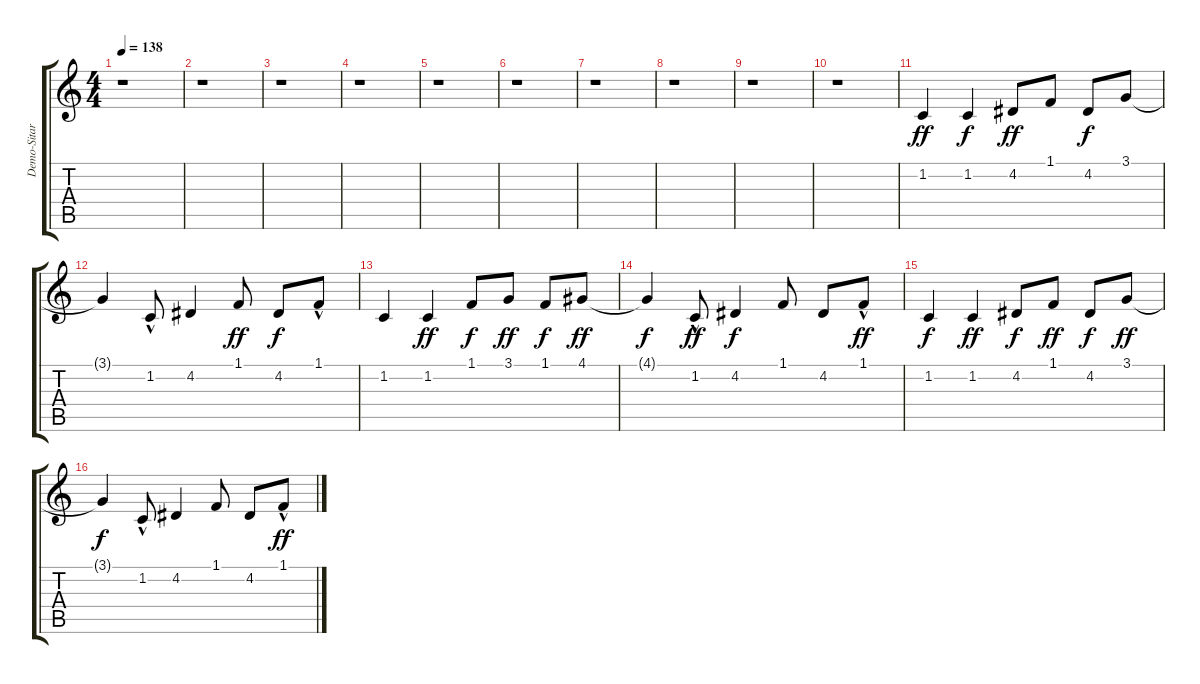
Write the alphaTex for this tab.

\track ("Demo-Sitar" "Demo-Sitar") {instrument koto}
\staff {score tabs}
\tuning (E4 B3 G3 D3 A2 E2) {hide}
\ts (4 4)
\tempo 138
\clef g2
\ks c
r.1{dy f} |
r.1 |
r.1 |
r.1 |
r.1 |
r.1 |
r.1 |
r.1 |
r.1 |
r.1 |
1.2.4{dy ff} 1.2.4{dy f} 4.2.8{dy ff} 1.1.8 4.2.8{dy f} 3.1.8 |
3.1{t}.4 1.2{hac}.8 4.2.4 1.1.8{dy ff} 4.2.8{dy f} 1.1{hac}.8 |
1.2.4 1.2.4{dy ff} 1.1.8{dy f} 3.1.8{dy ff} 1.1.8{dy f} 4.1.8{dy ff} |
4.1{t}.4{dy f} 1.2{hac}.8{dy ff} 4.2.4{dy f} 1.1.8 4.2.8 1.1{hac}.8{dy ff} |
1.2.4{dy f} 1.2.4{dy ff} 4.2.8{dy f} 1.1.8{dy ff} 4.2.8{dy f} 3.1.8{dy ff} |
3.1{t}.4{dy f} 1.2{hac}.8 4.2.4 1.1.8 4.2.8 1.1{hac}.8{dy ff}
